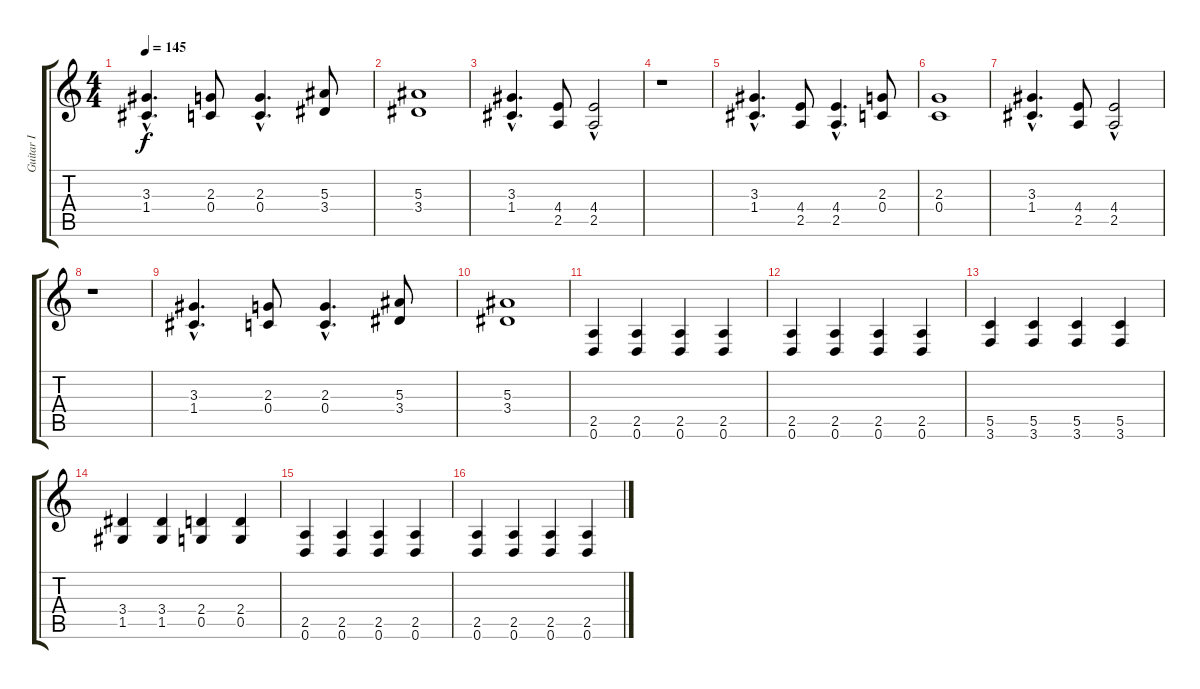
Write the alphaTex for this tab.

\track ("Guitar I" "Guitar I") {instrument distortionguitar}
\staff {score tabs}
\tuning (D4 A3 F3 C3 G2 D2) {hide}
\ts (4 4)
\tempo 145
\clef g2
\ks c
(3.3{hac} 1.4{hac}).4{d dy f} (2.3 0.4).8 (2.3{hac} 0.4{hac}).4{d} (5.3 3.4).8 |
(5.3 3.4).1 |
(3.3{hac} 1.4{hac}).4{d} (4.4 2.5).8 (4.4{hac} 2.5{hac}).2 |
r.1 |
(3.3{hac} 1.4{hac}).4{d} (4.4 2.5).8 (4.4{hac} 2.5{hac}).4{d} (2.3 0.4).8 |
(2.3 0.4).1 |
(3.3{hac} 1.4{hac}).4{d} (4.4 2.5).8 (4.4{hac} 2.5{hac}).2 |
r.1 |
(3.3{hac} 1.4{hac}).4{d} (2.3 0.4).8 (2.3{hac} 0.4{hac}).4{d} (5.3 3.4).8 |
(5.3 3.4).1 |
(2.5 0.6).4 (2.5 0.6).4 (2.5 0.6).4 (2.5 0.6).4 |
(2.5 0.6).4 (2.5 0.6).4 (2.5 0.6).4 (2.5 0.6).4 |
(5.5 3.6).4 (5.5 3.6).4 (5.5 3.6).4 (5.5 3.6).4 |
(3.4 1.5).4 (3.4 1.5).4 (2.4 0.5).4 (2.4 0.5).4 |
(2.5 0.6).4 (2.5 0.6).4 (2.5 0.6).4 (2.5 0.6).4 |
(2.5 0.6).4 (2.5 0.6).4 (2.5 0.6).4 (2.5 0.6).4
